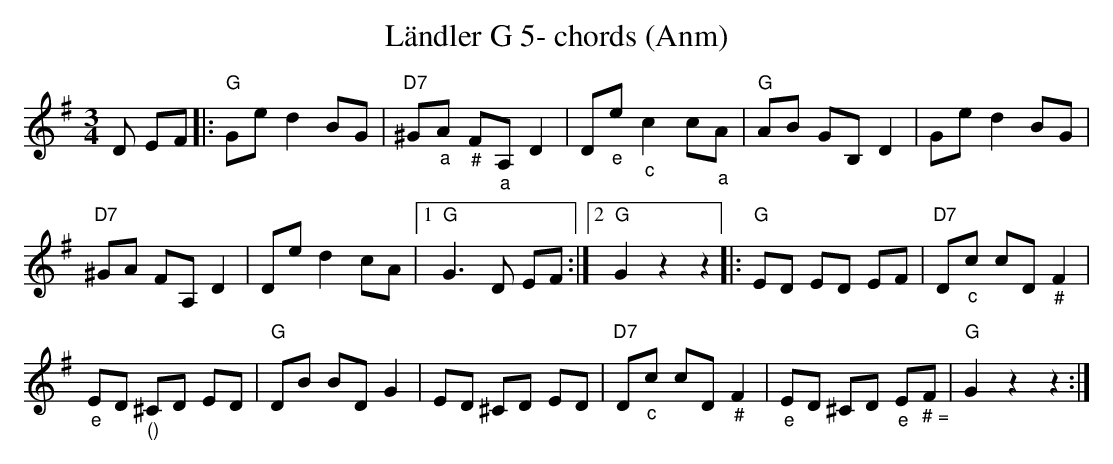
X:1
T:L\"andler G 5- chords (Anm)
M:3/4
L:1/8
K:Gmaj%%MIDI gchordon
D EF |: "G"Ged2BG | "D7"^G"_a"A "_#"F"_a"A,D2 | D"_e"e"_c"c2c"_a"A | "G"AB GB,D2 | Ged2BG |
"D7"^GA FA,D2 | Ded2cA |1 "G"G3D EF :|2 "G"G2z2z2 |: "G"ED ED EF | "D7"D"_c"c cD"_#"F2 |
"_e"ED "_()"^CD ED | "G"DB BDG2 | ED ^CD ED | "D7"D"_c"c cD"_#"F2 | "_e"ED ^CD "_e"E"_ # ="F | "G"G2z2z2 :|
